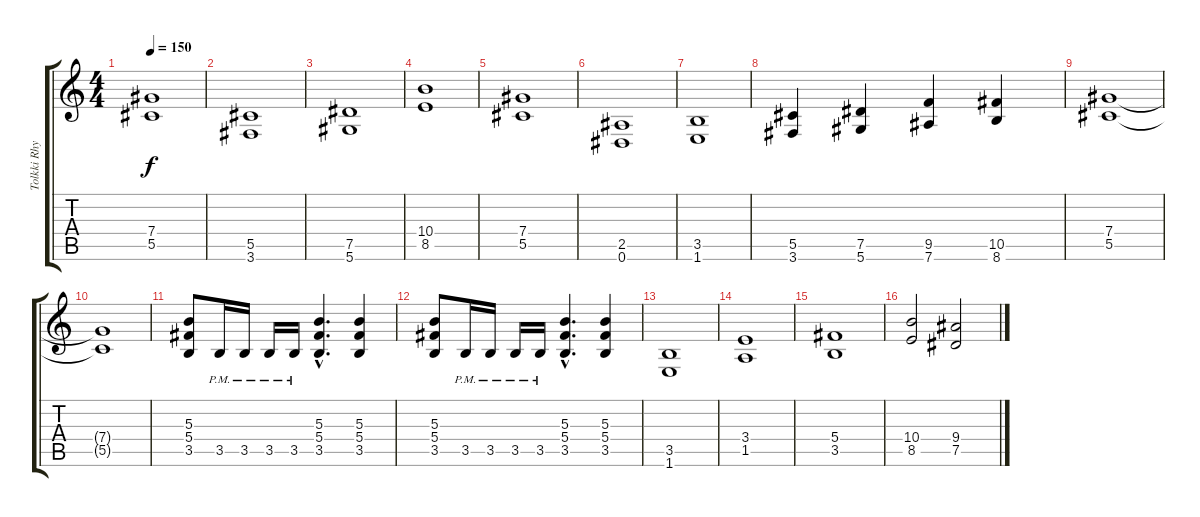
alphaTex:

\track ("Tolkki Rhythm" "Tolkki Rhy") {instrument distortionguitar}
\staff {score tabs}
\tuning (Eb4 Bb3 Gb3 Db3 Ab2 Eb2) {hide}
\ts (4 4)
\tempo 150
\clef g2
\ks c
(7.4 5.5).1{dy f} |
(5.5 3.6).1 |
(7.5 5.6).1 |
(10.4 8.5).1 |
(7.4 5.5).1 |
(2.5 0.6).1 |
(3.5 1.6).1 |
(5.5 3.6).4 (7.5 5.6).4 (9.5 7.6).4 (10.5 8.6).4 |
(7.4 5.5).1 |
(7.4{t} 5.5{t}).1 |
(5.3 5.4 3.5).8 3.5{pm}.16 3.5{pm}.16 3.5{pm}.16 3.5{pm}.16 (5.3{hac} 5.4{hac} 3.5{hac}).4{d} (5.3 5.4 3.5).4 |
(5.3 5.4 3.5).8 3.5{pm}.16 3.5{pm}.16 3.5{pm}.16 3.5{pm}.16 (5.3{hac} 5.4{hac} 3.5{hac}).4{d} (5.3 5.4 3.5).4 |
(3.5 1.6).1 |
(3.4 1.5).1 |
(5.4 3.5).1 |
(10.4 8.5).2 (9.4 7.5).2
